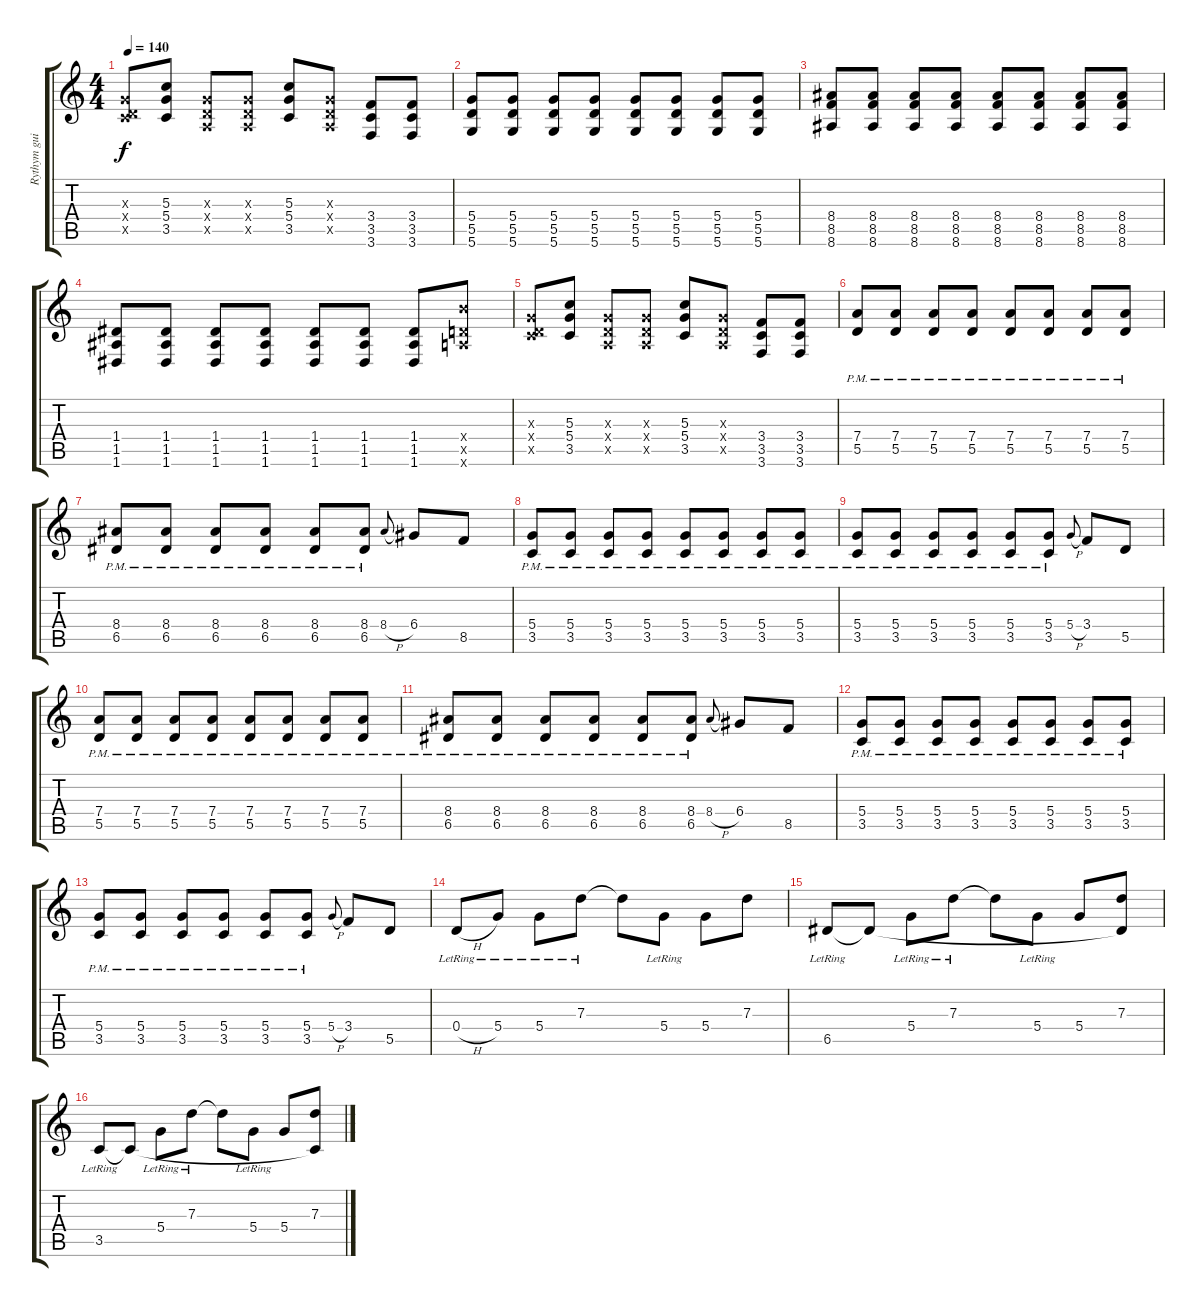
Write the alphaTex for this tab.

\track ("Rythym guitar" "Rythym gui") {instrument electricguitarclean}
\staff {score tabs}
\tuning (E4 B3 G3 D3 A2 D2) {hide}
\ts (4 4)
\tempo 140
\clef g2
\ks c
(0.3{x} 0.4{x} 3.5{x}).8{dy f} (5.3 5.4 3.5).8 (0.3{x} 0.4{x} 0.5{x}).8 (0.3{x} 0.4{x} 0.5{x}).8 (5.3 5.4 3.5).8 (0.3{x} 0.4{x} 0.5{x}).8 (3.4 3.5 3.6).8 (3.4 3.5 3.6).8 |
(5.4 5.5 5.6).8 (5.4 5.5 5.6).8 (5.4 5.5 5.6).8 (5.4 5.5 5.6).8 (5.4 5.5 5.6).8 (5.4 5.5 5.6).8 (5.4 5.5 5.6).8 (5.4 5.5 5.6).8 |
(8.4 8.5 8.6).8 (8.4 8.5 8.6).8 (8.4 8.5 8.6).8 (8.4 8.5 8.6).8 (8.4 8.5 8.6).8 (8.4 8.5 8.6).8 (8.4 8.5 8.6).8 (8.4 8.5 8.6).8 |
(1.4 1.5 1.6).8 (1.4 1.5 1.6).8 (1.4 1.5 1.6).8 (1.4 1.5 1.6).8 (1.4 1.5 1.6).8 (1.4 1.5 1.6).8 (1.4 1.5 1.6).8 (0.4{x} 0.5{x} 21.6{x}).8 |
(0.3{x} 0.4{x} 3.5{x}).8 (5.3 5.4 3.5).8 (0.3{x} 0.4{x} 0.5{x}).8 (0.3{x} 0.4{x} 0.5{x}).8 (5.3 5.4 3.5).8 (0.3{x} 0.4{x} 0.5{x}).8 (3.4 3.5 3.6).8 (3.4 3.5 3.6).8 |
(7.4{pm} 5.5{pm}).8 (7.4{pm} 5.5{pm}).8 (7.4{pm} 5.5{pm}).8 (7.4{pm} 5.5{pm}).8 (7.4{pm} 5.5{pm}).8 (7.4{pm} 5.5{pm}).8 (7.4{pm} 5.5{pm}).8 (7.4{pm} 5.5{pm}).8 |
(8.4{pm} 6.5{pm}).8 (8.4{pm} 6.5{pm}).8 (8.4{pm} 6.5{pm}).8 (8.4{pm} 6.5{pm}).8 (8.4{pm} 6.5{pm}).8 (8.4{pm} 6.5{pm}).8 8.4{h}.8{gr onbeat} 6.4.8 8.5.8 |
(5.4{pm} 3.5{pm}).8 (5.4{pm} 3.5{pm}).8 (5.4{pm} 3.5{pm}).8 (5.4{pm} 3.5{pm}).8 (5.4{pm} 3.5{pm}).8 (5.4{pm} 3.5{pm}).8 (5.4{pm} 3.5{pm}).8 (5.4{pm} 3.5{pm}).8 |
(5.4{pm} 3.5{pm}).8 (5.4{pm} 3.5{pm}).8 (5.4{pm} 3.5{pm}).8 (5.4{pm} 3.5{pm}).8 (5.4{pm} 3.5{pm}).8 (5.4{pm} 3.5{pm}).8 5.4{h}.8{gr onbeat} 3.4.8 5.5.8 |
(7.4{pm} 5.5{pm}).8 (7.4{pm} 5.5{pm}).8 (7.4{pm} 5.5{pm}).8 (7.4{pm} 5.5{pm}).8 (7.4{pm} 5.5{pm}).8 (7.4{pm} 5.5{pm}).8 (7.4{pm} 5.5{pm}).8 (7.4{pm} 5.5{pm}).8 |
(8.4{pm} 6.5{pm}).8 (8.4{pm} 6.5{pm}).8 (8.4{pm} 6.5{pm}).8 (8.4{pm} 6.5{pm}).8 (8.4{pm} 6.5{pm}).8 (8.4{pm} 6.5{pm}).8 8.4{h}.8{gr onbeat} 6.4.8 8.5.8 |
(5.4{pm} 3.5{pm}).8 (5.4{pm} 3.5{pm}).8 (5.4{pm} 3.5{pm}).8 (5.4{pm} 3.5{pm}).8 (5.4{pm} 3.5{pm}).8 (5.4{pm} 3.5{pm}).8 (5.4{pm} 3.5{pm}).8 (5.4{pm} 3.5{pm}).8 |
(5.4{pm} 3.5{pm}).8 (5.4{pm} 3.5{pm}).8 (5.4{pm} 3.5{pm}).8 (5.4{pm} 3.5{pm}).8 (5.4{pm} 3.5{pm}).8 (5.4{pm} 3.5{pm}).8 5.4{h}.8{gr onbeat} 3.4.8 5.5.8 |
0.4{h lr}.8{instrument electricguitarclean} 5.4{lr}.8 5.4{lr}.8 7.3{lr}.8 7.3{t}.8 5.4{lr}.8 5.4.8 7.3.8 |
6.5{lr}.8 6.5{t}.8 5.4{lr}.8 7.3{lr}.8 7.3{t}.8 5.4{lr}.8 5.4.8 (7.3 6.5{t}).8 |
3.5{lr}.8 3.5{t}.8 5.4{lr}.8 7.3{lr}.8 7.3{t}.8 5.4{lr}.8 5.4.8 (7.3 3.5{t}).8
